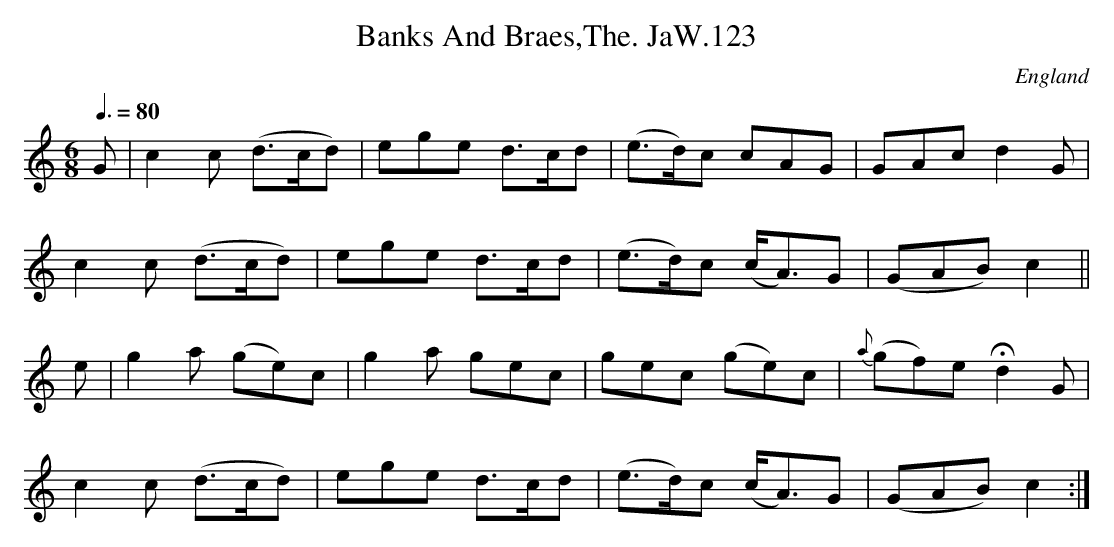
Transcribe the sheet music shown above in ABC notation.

X:1
T:Banks And Braes,The. JaW.123
L:1/8
M:6/8
O:England
Q:3/8=80
K:C
G|c2c (d>cd)|ege d>cd|(e>d)c cAG|GAc d2G|!
c2c (d>cd)|ege d>cd|(e>d)c (c<A)G|(GAB) c2||!
e|g2a (ge)c|g2a gec|gec (ge)c|{a}(gf)e Hd2G|!
c2c (d>cd)|ege d>cd|(e>d)c (c<A)G|(GAB) c2:|
